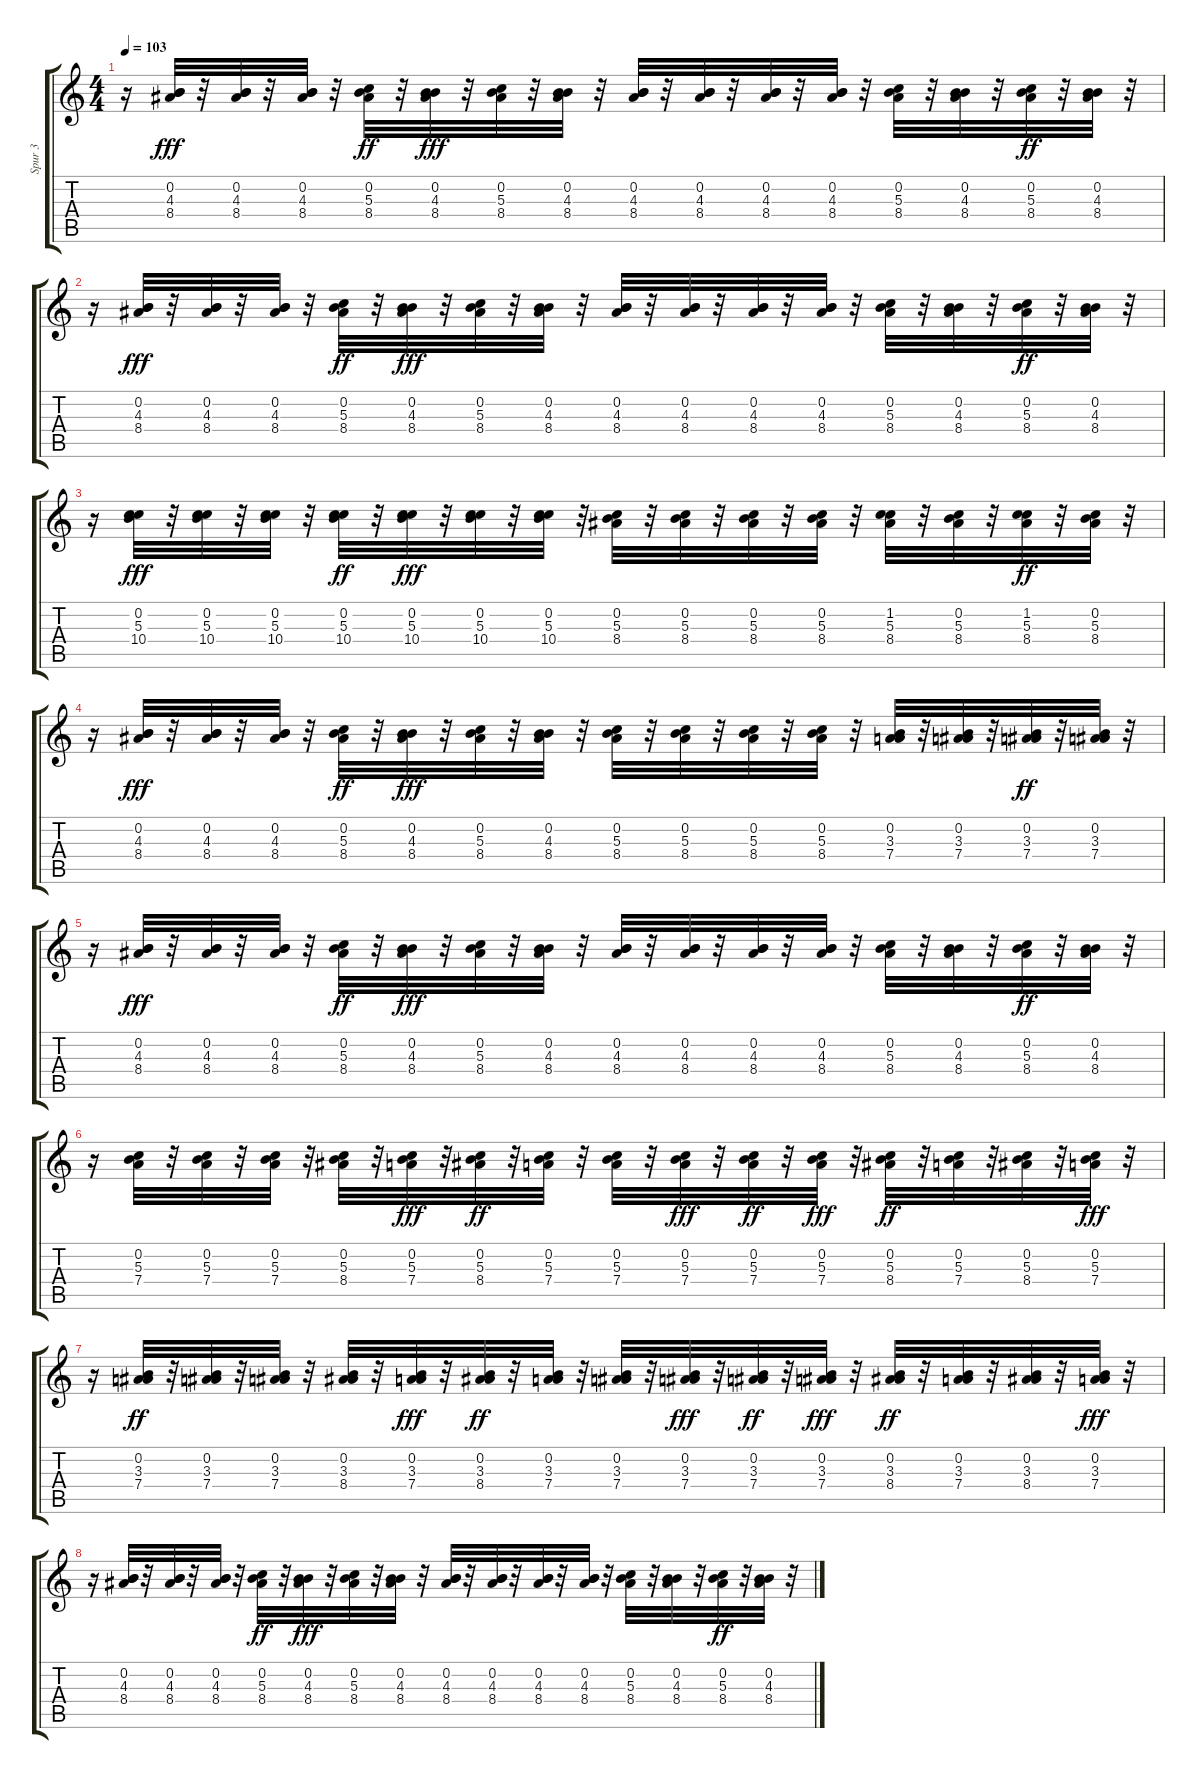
\track ("Spur 3" "Spur 3") {instrument acousticguitarnylon}
\staff {score tabs}
\tuning (E4 B3 G3 D3 A2 E2) {hide}
\ts (4 4)
\tempo 103
\clef g2
\ks c
r.16{dy ff} (0.2 4.3 8.4).32{dy fff balance 0} r.32 (0.2 4.3 8.4).32{balance 16} r.32 (0.2 4.3 8.4).32{balance 0} r.32 (0.2 5.3 8.4).32{dy ff balance 16} r.32 (0.2 4.3 8.4).32{dy fff balance 0} r.32 (0.2 5.3 8.4).32{balance 16} r.32 (0.2 4.3 8.4).32{balance 0} r.32 (0.2 4.3 8.4).32{balance 16} r.32 (0.2 4.3 8.4).32{balance 0} r.32 (0.2 4.3 8.4).32{balance 16} r.32 (0.2 4.3 8.4).32{balance 0} r.32 (0.2 5.3 8.4).32{balance 16} r.32 (0.2 4.3 8.4).32{balance 0} r.32 (0.2 5.3 8.4).32{dy ff balance 16} r.32 (0.2 4.3 8.4).32{balance 0} r.32 |
r.16 (0.2 4.3 8.4).32{dy fff balance 0} r.32 (0.2 4.3 8.4).32{balance 16} r.32 (0.2 4.3 8.4).32{balance 0} r.32 (0.2 5.3 8.4).32{dy ff balance 16} r.32 (0.2 4.3 8.4).32{dy fff balance 0} r.32 (0.2 5.3 8.4).32{balance 16} r.32 (0.2 4.3 8.4).32{balance 0} r.32 (0.2 4.3 8.4).32{balance 16} r.32 (0.2 4.3 8.4).32{balance 0} r.32 (0.2 4.3 8.4).32{balance 16} r.32 (0.2 4.3 8.4).32{balance 0} r.32 (0.2 5.3 8.4).32{balance 16} r.32 (0.2 4.3 8.4).32{balance 0} r.32 (0.2 5.3 8.4).32{dy ff balance 16} r.32 (0.2 4.3 8.4).32{balance 0} r.32 |
r.16 (0.2 5.3 10.4).32{dy fff balance 0} r.32 (0.2 5.3 10.4).32{balance 16} r.32 (0.2 5.3 10.4).32{balance 0} r.32 (0.2 5.3 10.4).32{dy ff balance 16} r.32 (0.2 5.3 10.4).32{dy fff balance 0} r.32 (0.2 5.3 10.4).32{balance 16} r.32 (0.2 5.3 10.4).32{balance 0} r.32 (0.2 5.3 8.4).32{balance 16} r.32 (0.2 5.3 8.4).32{balance 0} r.32 (0.2 5.3 8.4).32{balance 16} r.32 (0.2 5.3 8.4).32{balance 0} r.32 (1.2 5.3 8.4).32{balance 16} r.32 (0.2 5.3 8.4).32{balance 0} r.32 (1.2 5.3 8.4).32{dy ff balance 16} r.32 (0.2 5.3 8.4).32{balance 0} r.32 |
r.16 (0.2 4.3 8.4).32{dy fff balance 0} r.32 (0.2 4.3 8.4).32{balance 16} r.32 (0.2 4.3 8.4).32{balance 0} r.32 (0.2 5.3 8.4).32{dy ff balance 16} r.32 (0.2 4.3 8.4).32{dy fff balance 0} r.32 (0.2 5.3 8.4).32{balance 16} r.32 (0.2 4.3 8.4).32{balance 0} r.32 (0.2 5.3 8.4).32{balance 16} r.32 (0.2 5.3 8.4).32{balance 0} r.32 (0.2 5.3 8.4).32{balance 16} r.32 (0.2 5.3 8.4).32{balance 0} r.32 (0.2 3.3 7.4).32{balance 16} r.32 (0.2 3.3 7.4).32{balance 0} r.32 (0.2 3.3 7.4).32{dy ff balance 16} r.32 (0.2 3.3 7.4).32{balance 0} r.32 |
r.16 (0.2 4.3 8.4).32{dy fff balance 0} r.32 (0.2 4.3 8.4).32{balance 16} r.32 (0.2 4.3 8.4).32{balance 0} r.32 (0.2 5.3 8.4).32{dy ff balance 16} r.32 (0.2 4.3 8.4).32{dy fff balance 0} r.32 (0.2 5.3 8.4).32{balance 16} r.32 (0.2 4.3 8.4).32{balance 0} r.32 (0.2 4.3 8.4).32{balance 16} r.32 (0.2 4.3 8.4).32{balance 0} r.32 (0.2 4.3 8.4).32{balance 16} r.32 (0.2 4.3 8.4).32{balance 0} r.32 (0.2 5.3 8.4).32{balance 16} r.32 (0.2 4.3 8.4).32{balance 0} r.32 (0.2 5.3 8.4).32{dy ff balance 16} r.32 (0.2 4.3 8.4).32{balance 0} r.32 |
r.16 (0.2 5.3 7.4).32{balance 0} r.32 (0.2 5.3 7.4).32{balance 16} r.32 (0.2 5.3 7.4).32{balance 0} r.32 (0.2 5.3 8.4).32{balance 16} r.32 (0.2 5.3 7.4).32{dy fff balance 0} r.32 (0.2 5.3 8.4).32{dy ff balance 16} r.32 (0.2 5.3 7.4).32{balance 0} r.32 (0.2 5.3 7.4).32{balance 16} r.32 (0.2 5.3 7.4).32{dy fff balance 0} r.32 (0.2 5.3 7.4).32{dy ff balance 16} r.32 (0.2 5.3 7.4).32{dy fff balance 0} r.32 (0.2 5.3 8.4).32{dy ff balance 16} r.32 (0.2 5.3 7.4).32{balance 0} r.32 (0.2 5.3 8.4).32{balance 16} r.32 (0.2 5.3 7.4).32{dy fff balance 0} r.32 |
r.16 (0.2 3.3 7.4).32{dy ff balance 0} r.32 (0.2 3.3 7.4).32{balance 16} r.32 (0.2 3.3 7.4).32{balance 0} r.32 (0.2 3.3 8.4).32{balance 16} r.32 (0.2 3.3 7.4).32{dy fff balance 0} r.32 (0.2 3.3 8.4).32{dy ff balance 16} r.32 (0.2 3.3 7.4).32{balance 0} r.32 (0.2 3.3 7.4).32{balance 16} r.32 (0.2 3.3 7.4).32{dy fff balance 0} r.32 (0.2 3.3 7.4).32{dy ff balance 16} r.32 (0.2 3.3 7.4).32{dy fff balance 0} r.32 (0.2 3.3 8.4).32{dy ff balance 16} r.32 (0.2 3.3 7.4).32{balance 0} r.32 (0.2 3.3 8.4).32{balance 16} r.32 (0.2 3.3 7.4).32{dy fff balance 0} r.32 |
r.16 (0.2 4.3 8.4).32{balance 0} r.32 (0.2 4.3 8.4).32{balance 16} r.32 (0.2 4.3 8.4).32{balance 0} r.32 (0.2 5.3 8.4).32{dy ff balance 16} r.32 (0.2 4.3 8.4).32{dy fff balance 0} r.32 (0.2 5.3 8.4).32{balance 16} r.32 (0.2 4.3 8.4).32{balance 0} r.32 (0.2 4.3 8.4).32{balance 16} r.32 (0.2 4.3 8.4).32{balance 0} r.32 (0.2 4.3 8.4).32{balance 16} r.32 (0.2 4.3 8.4).32{balance 0} r.32 (0.2 5.3 8.4).32{balance 16} r.32 (0.2 4.3 8.4).32{balance 0} r.32 (0.2 5.3 8.4).32{dy ff balance 16} r.32 (0.2 4.3 8.4).32{balance 0} r.32
